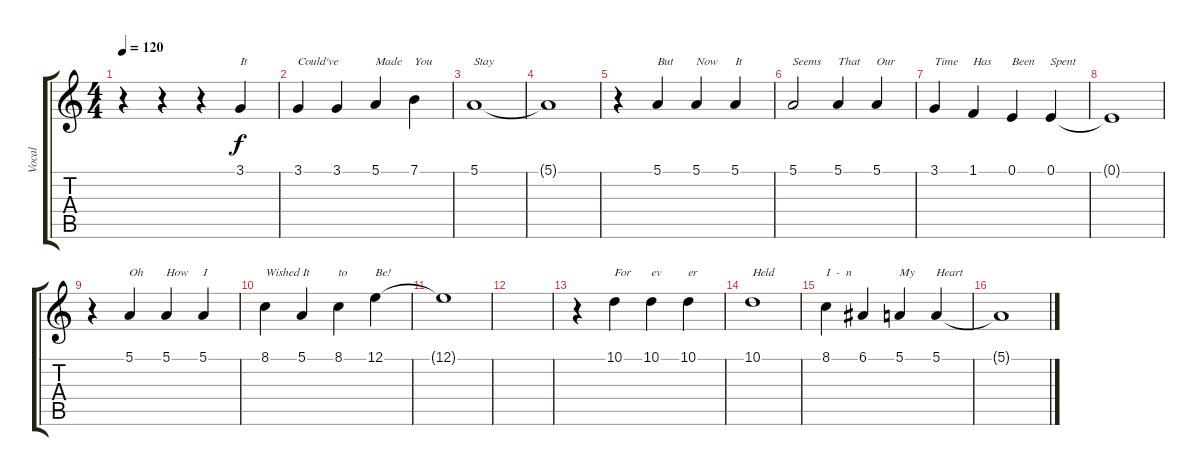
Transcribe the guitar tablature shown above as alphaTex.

\track ("Vocal" "Vocal") {instrument frenchhorn}
\staff {score tabs}
\tuning (E4 B3 G3 D3 A2 E2) {hide}
\ts (4 4)
\tempo 120
\clef g2
\ks c
r.4{dy f} r.4 r.4 3.1.4{txt "It"} |
3.1.4{txt "Could've"} 3.1.4 5.1.4{txt "Made"} 7.1.4{txt "You"} |
5.1.1{txt "Stay"} |
5.1{t}.1 |
r.4 5.1.4{txt "But"} 5.1.4{txt "Now"} 5.1.4{txt "It"} |
5.1.2{txt "Seems"} 5.1.4{txt "That"} 5.1.4{txt "Our"} |
3.1.4{txt "Time"} 1.1.4{txt "Has"} 0.1.4{txt "Been"} 0.1.4{txt "Spent"} |
0.1{t}.1 |
r.4 5.1.4{txt "Oh"} 5.1.4{txt "How"} 5.1.4{txt "I"} |
8.1.4{txt "Wished It"} 5.1.4 8.1.4{txt "to"} 12.1.4{txt "Be!"} |
12.1{t}.1 |
|
r.4 10.1.4{txt "For"} 10.1.4{txt "ev"} 10.1.4{txt "er"} |
10.1.1{txt "Held"} |
8.1.4{txt "I  -  n"} 6.1.4 5.1.4{txt "My"} 5.1.4{txt "Heart"} |
5.1{t}.1
